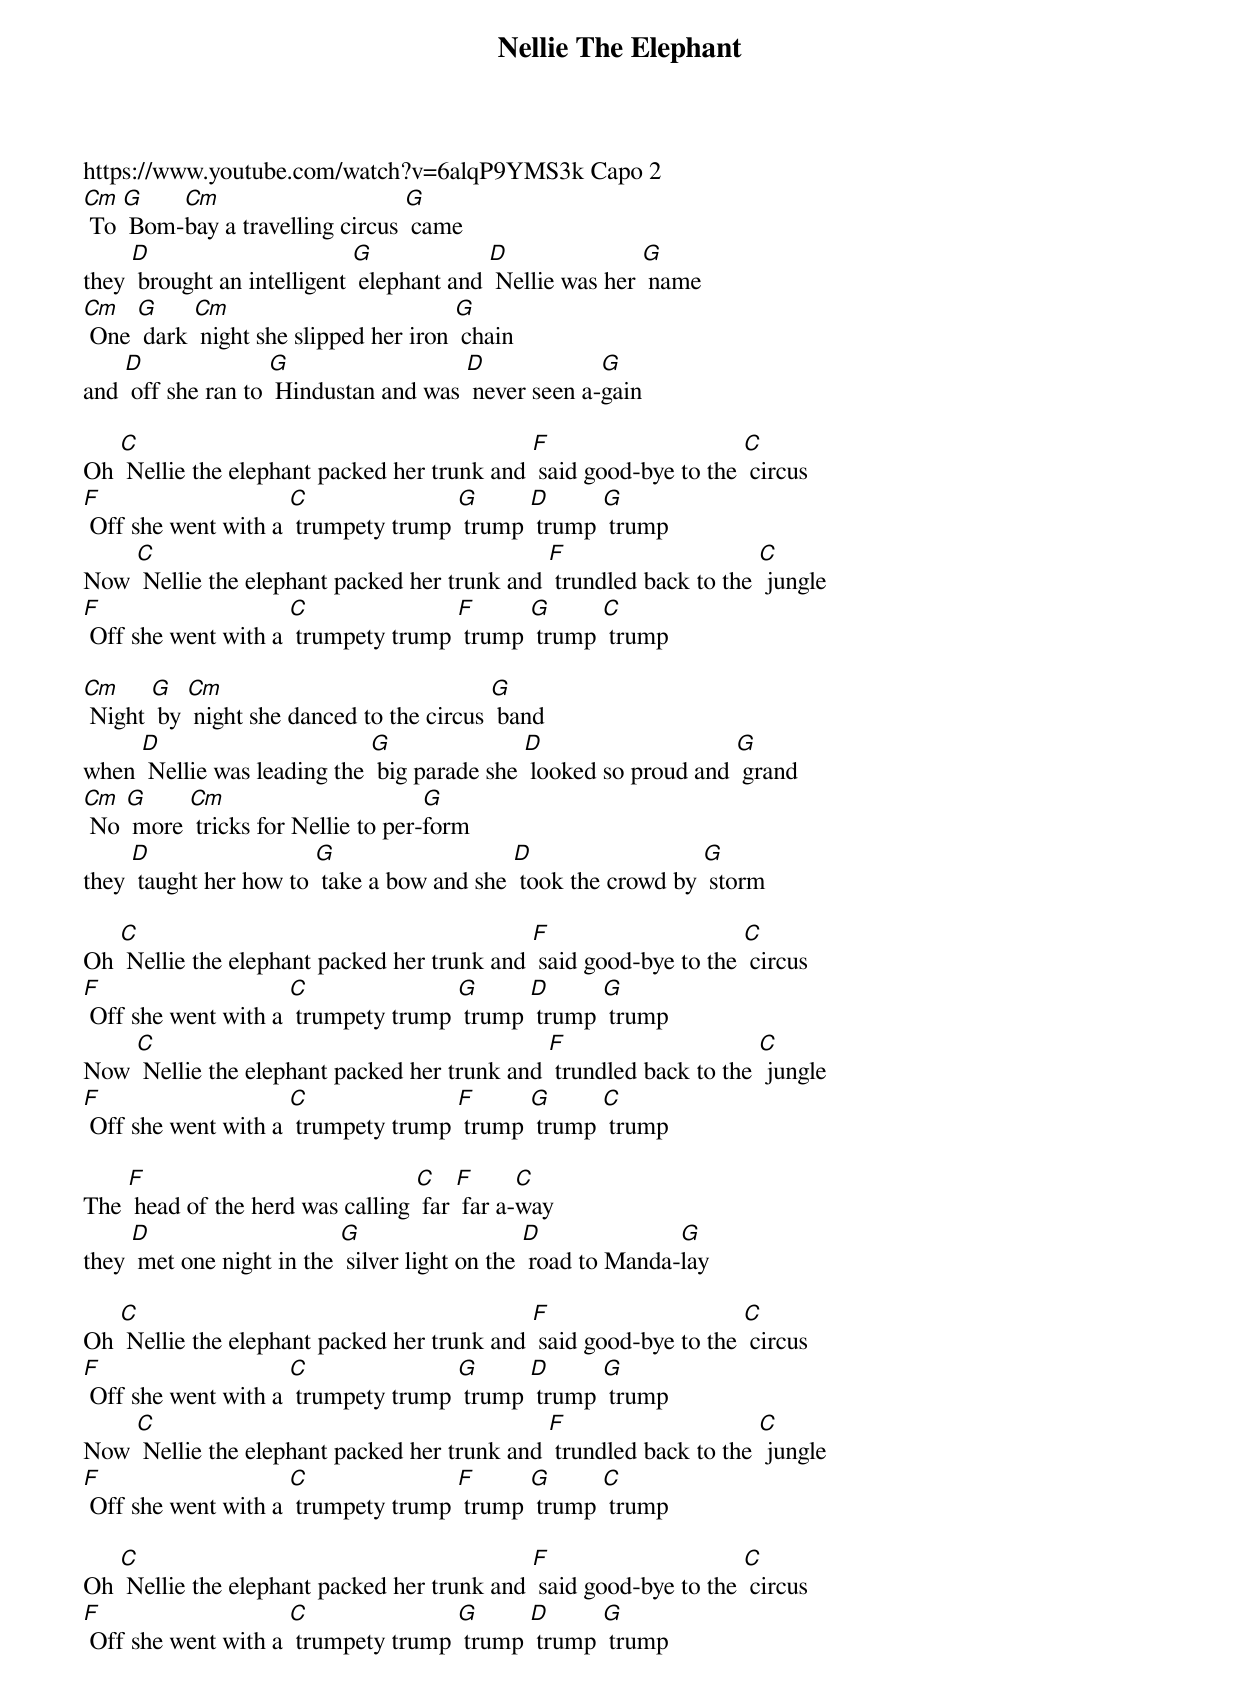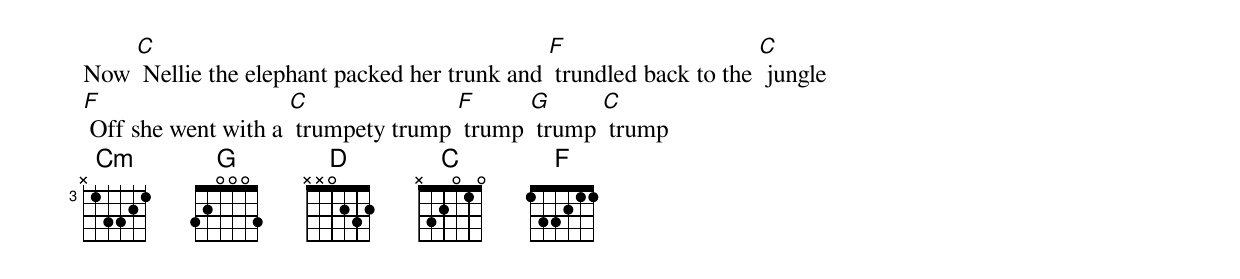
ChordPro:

{t:Nellie The Elephant}
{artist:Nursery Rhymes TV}
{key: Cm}
https://www.youtube.com/watch?v=6alqP9YMS3k Capo 2
{c:}
[Cm] To [G] Bom-[Cm]bay a travelling circus [G] came
they [D] brought an intelligent [G] elephant and [D] Nellie was her [G] name
[Cm] One [G] dark [Cm] night she slipped her iron [G] chain
and [D] off she ran to [G] Hindustan and was [D] never seen a-[G]gain

Oh [C] Nellie the elephant packed her trunk and [F] said good-bye to the [C] circus
[F] Off she went with a [C] trumpety trump [G] trump [D] trump [G] trump
Now [C] Nellie the elephant packed her trunk and [F] trundled back to the [C] jungle
[F] Off she went with a [C] trumpety trump [F] trump [G] trump [C] trump

[Cm] Night [G] by [Cm] night she danced to the circus [G] band
when [D] Nellie was leading the [G] big parade she [D] looked so proud and [G] grand
[Cm] No [G] more [Cm] tricks for Nellie to per-[G]form
they [D] taught her how to [G] take a bow and she [D] took the crowd by [G] storm

Oh [C] Nellie the elephant packed her trunk and [F] said good-bye to the [C] circus
[F] Off she went with a [C] trumpety trump [G] trump [D] trump [G] trump
Now [C] Nellie the elephant packed her trunk and [F] trundled back to the [C] jungle
[F] Off she went with a [C] trumpety trump [F] trump [G] trump [C] trump

The [F] head of the herd was calling [C] far [F] far a-[C]way
they [D] met one night in the [G] silver light on the [D] road to Manda-[G]lay

Oh [C] Nellie the elephant packed her trunk and [F] said good-bye to the [C] circus
[F] Off she went with a [C] trumpety trump [G] trump [D] trump [G] trump
Now [C] Nellie the elephant packed her trunk and [F] trundled back to the [C] jungle
[F] Off she went with a [C] trumpety trump [F] trump [G] trump [C] trump

Oh [C] Nellie the elephant packed her trunk and [F] said good-bye to the [C] circus
[F] Off she went with a [C] trumpety trump [G] trump [D] trump [G] trump
Now [C] Nellie the elephant packed her trunk and [F] trundled back to the [C] jungle
[F] Off she went with a [C] trumpety trump [F] trump [G] trump [C] trump
